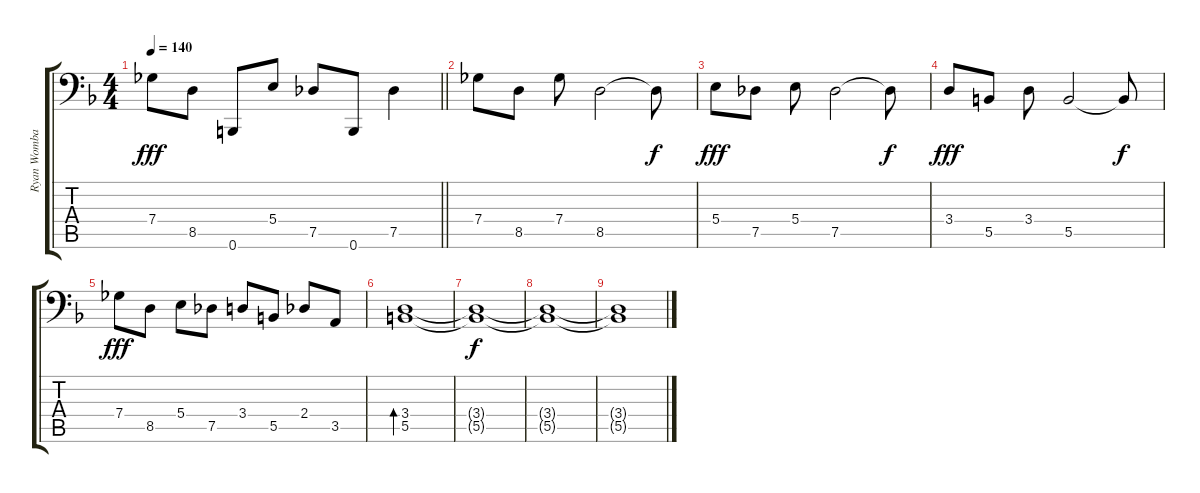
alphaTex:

\track ("Ryan Wombacher" "Ryan Womba") {instrument electricbassfinger}
\staff {score tabs}
\tuning (Db3 Ab2 E2 B1 Gb1 B0) {hide}
\ts (4 4)
\tempo 140
\clef f4
\barLineRight lightlight
\ks f
7.4.8{dy fff} 8.5.8 0.6.8 5.4.8 7.5.8 0.6.8 7.5.4 |
7.4.8 8.5.8 7.4.8 8.5.2 8.5{t}.8{dy f} |
5.4.8{dy fff} 7.5.8 5.4.8 7.5.2 7.5{t}.8{dy f} |
3.4.8{dy fff} 5.5.8 3.4.8 5.5.2 5.5{t}.8{dy f} |
7.4.8{dy fff} 8.5.8 5.4.8 7.5.8 3.4.8 5.5.8 2.4.8 3.5.8 |
(3.4 5.5).1{bd 480} |
(3.4{t} 5.5{t}).1{dy f} |
(3.4{t} 5.5{t}).1 |
(3.4{t} 5.5{t}).1
